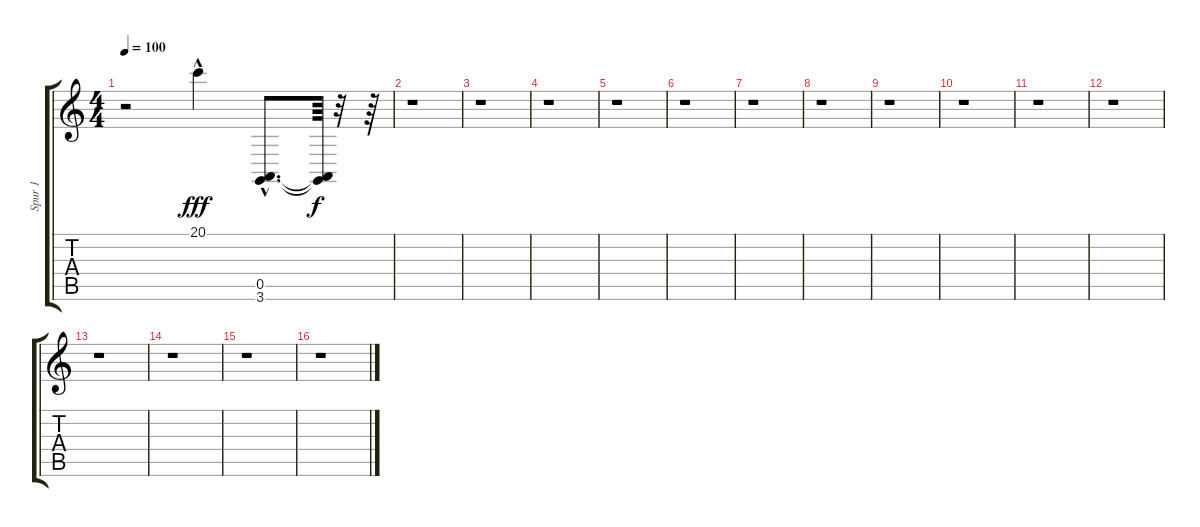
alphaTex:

\track ("Spur 1" "Spur 1") {instrument panflute}
\staff {score tabs}
\tuning (E4 B3 G3 D3 A2 E2) {hide}
\ts (4 4)
\tempo 100
\clef g2
\ks c
r.2{dy fff} 20.1{hac}.4 (0.5{hac} 3.6{hac}).8{d} (0.5{t} 3.6{t}).64{dy f} r.32 r.64 |
r.1 |
r.1 |
r.1 |
r.1 |
r.1 |
r.1 |
r.1 |
r.1 |
r.1 |
r.1 |
r.1 |
r.1 |
r.1 |
r.1 |
r.1
